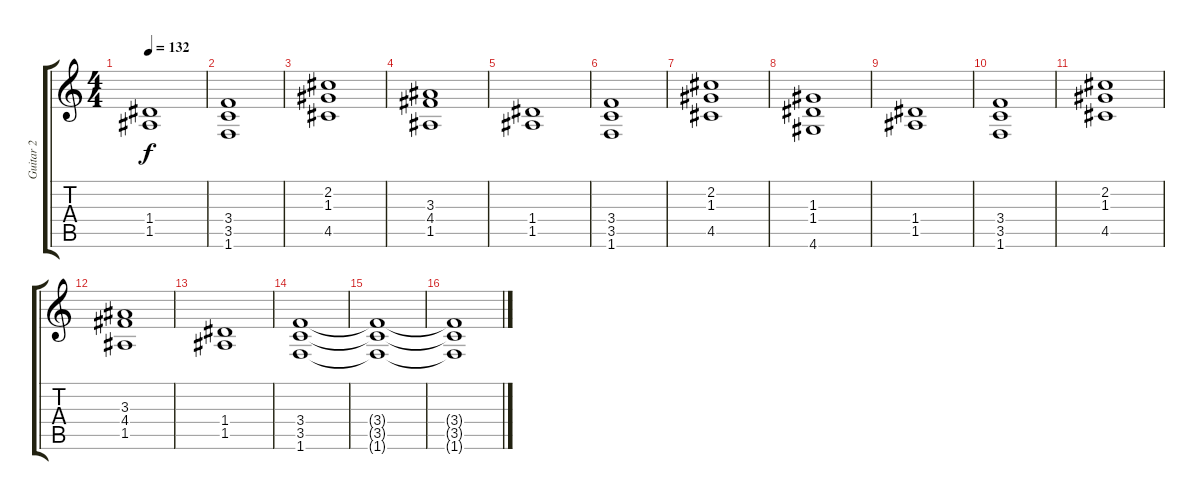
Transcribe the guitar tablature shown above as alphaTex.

\track ("Guitar 2" "Guitar 2") {instrument distortionguitar}
\staff {score tabs}
\tuning (E4 B3 G3 D3 A2 E2) {hide}
\ts (4 4)
\tempo 132
\clef g2
\ks c
(1.4 1.5).1{dy f} |
(3.4 3.5 1.6).1 |
(2.2 1.3 4.5).1 |
(3.3 4.4 1.5).1 |
(1.4 1.5).1 |
(3.4 3.5 1.6).1 |
(2.2 1.3 4.5).1 |
(1.3 1.4 4.6).1 |
(1.4 1.5).1 |
(3.4 3.5 1.6).1 |
(2.2 1.3 4.5).1 |
(3.3 4.4 1.5).1 |
(1.4 1.5).1 |
(3.4 3.5 1.6).1 |
(3.4{t} 3.5{t} 1.6{t}).1 |
(3.4{t} 3.5{t} 1.6{t}).1
